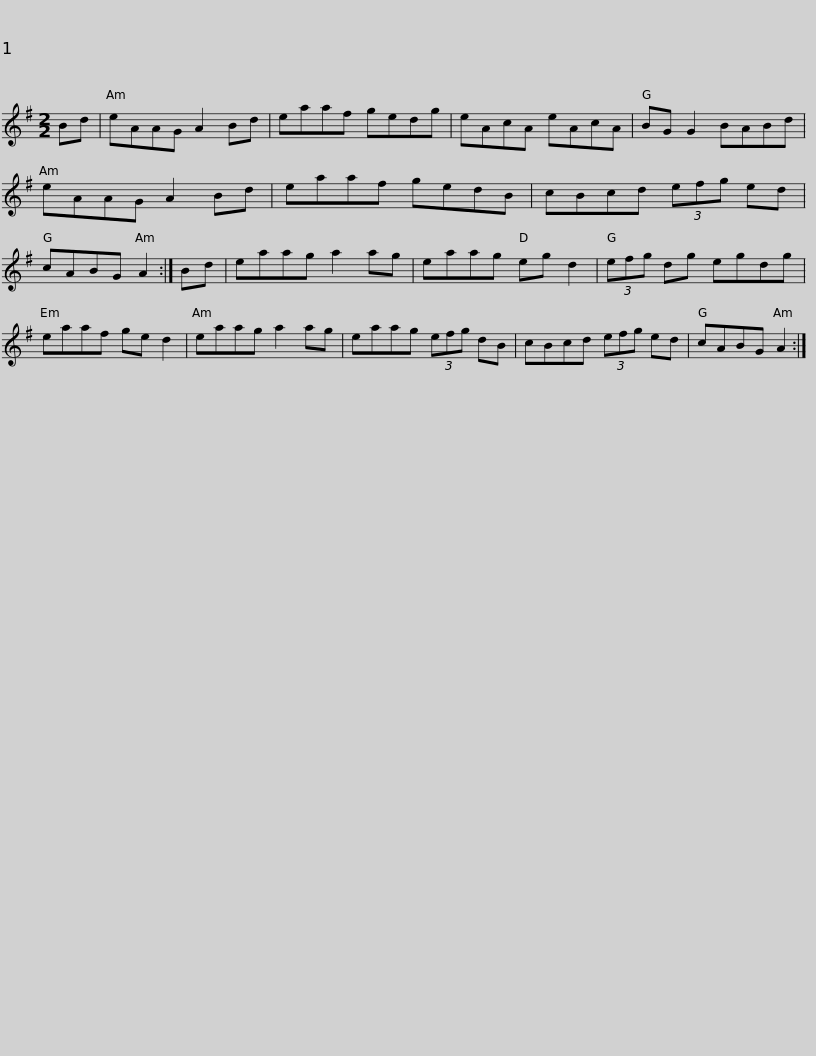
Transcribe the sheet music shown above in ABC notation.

X:1
L:1/8
M:2/2
I:linebreak $
K:G
V:1 treble
V:1
 Bd | eAAG A2 Bd | eaaf gedg | eAcA eAcA | BG G2 BABd | %5
 eAAG A2 Bd |$ eaaf gedB | cBcd (3efg ed | cABG A2 :| Bd | %10
 eaag a2 ag | eaag eg d2 |$ (3efg dg egdg | eaaf ge d2 | eaag a2 ag | %15
 eaag (3efg dB | cBcd (3efg ed |$ cABG A2 :| %18
